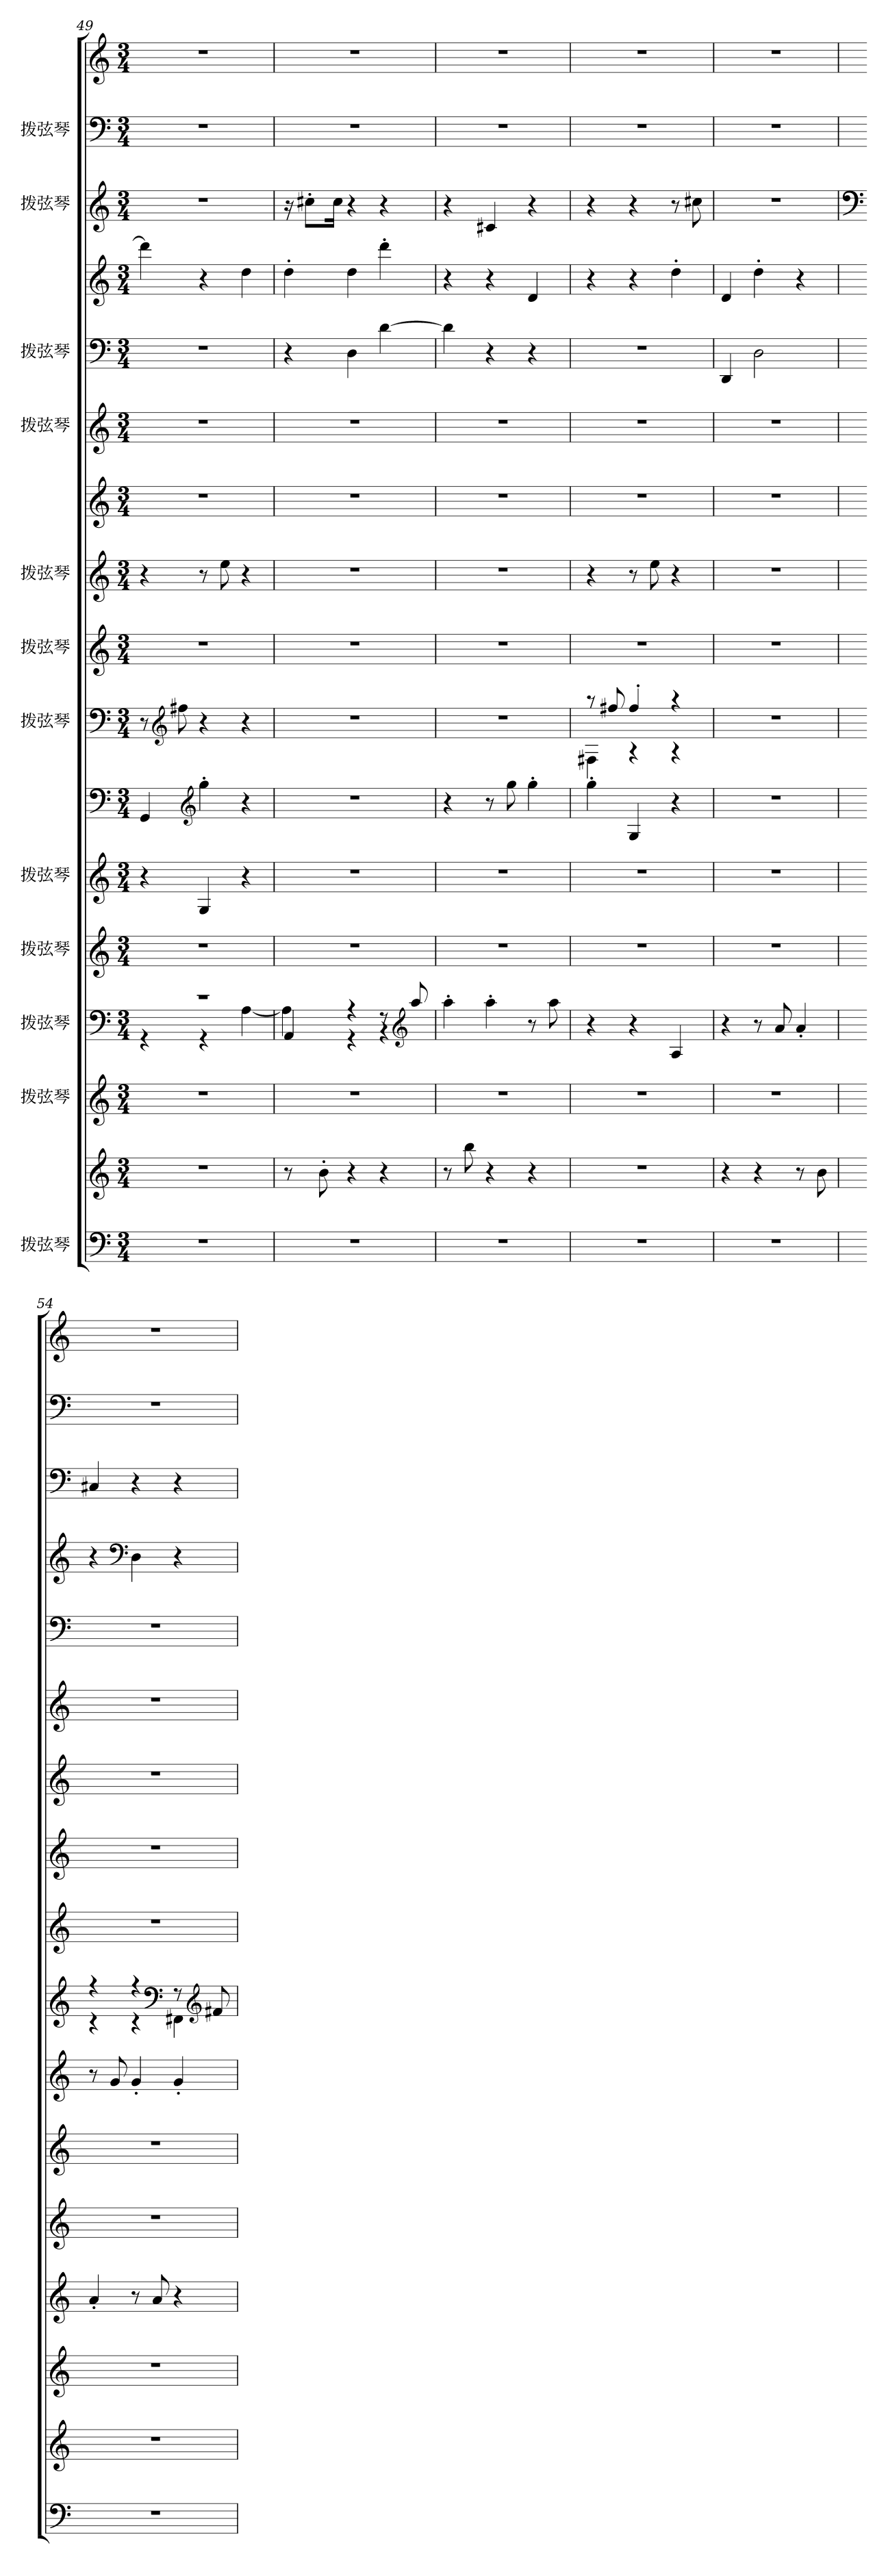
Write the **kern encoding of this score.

**kern	**kern	**kern	**kern	**kern	**kern	**kern	**kern	**kern	**kern	**kern	**kern	**kern	**kern	**kern	**kern	**kern
*part12	*part12	*part11	*part10	*part9	*part8	*part8	*part7	*part6	*part5	*part5	*part4	*part3	*part3	*part2	*part1	*part1
*staff17	*staff16	*staff15	*staff14	*staff13	*staff12	*staff11	*staff10	*staff9	*staff8	*staff7	*staff6	*staff5	*staff4	*staff3	*staff2	*staff1
*I"拨弦琴	*	*I"拨弦琴	*I"拨弦琴	*I"拨弦琴	*I"拨弦琴	*	*I"拨弦琴	*I"拨弦琴	*I"拨弦琴	*	*I"拨弦琴	*I"拨弦琴	*	*I"拨弦琴	*I"拨弦琴	*
!!LO:PB:g=z
*clefF4	*clefG2	*clefG2	*clefF4	*clefG2	*clefG2	*clefF4	*clefF4	*clefG2	*clefG2	*clefG2	*clefG2	*clefF4	*clefG2	*clefG2	*clefF4	*clefG2
*k[]	*k[]	*k[]	*k[]	*k[]	*k[]	*k[]	*k[]	*k[]	*k[]	*k[]	*k[]	*k[]	*k[]	*k[]	*k[]	*k[]
*M3/4	*M3/4	*M3/4	*M3/4	*M3/4	*M3/4	*M3/4	*M3/4	*M3/4	*M3/4	*M3/4	*M3/4	*M3/4	*M3/4	*M3/4	*M3/4	*M3/4
=49	=49	=49	=49	=49	=49	=49	=49	=49	=49	=49	=49	=49	=49	=49	=49	=49
*	*	*	*^	*	*	*	*	*	*	*	*	*	*	*	*	*
2.r	2.r	2.r	2.r	4r	2.r	4r	4GG/	8r	2.r	4r	2.r	2.r	2.r	4ddd\]	2.r	2.r	2.r
*	*	*	*	*	*	*	*	*clefG2	*	*	*	*	*	*	*	*	*
.	.	.	.	.	.	.	.	8ff#X\	.	.	.	.	.	.	.	.	.
*	*	*	*	*	*	*	*clefG2	*	*	*	*	*	*	*	*	*	*
.	.	.	.	4r	.	4G/	4gg'\	4r	.	8r	.	.	.	4r	.	.	.
.	.	.	.	.	.	.	.	.	.	8ee\	.	.	.	.	.	.	.
.	.	.	.	[4A\	.	4r	4r	4r	.	4r	.	.	.	4dd\	.	.	.
=50	=50	=50	=50	=50	=50	=50	=50	=50	=50	=50	=50	=50	=50	=50	=50	=50	=50
2.r	8r	2.r	4AA/	4A\]	2.r	2.r	2.r	2.r	2.r	2.r	2.r	2.r	4r	4dd'\	16r	2.r	2.r
.	.	.	.	.	.	.	.	.	.	.	.	.	.	.	8cc#X'\L	.	.
.	8b'\	.	.	.	.	.	.	.	.	.	.	.	.	.	.	.	.
.	.	.	.	.	.	.	.	.	.	.	.	.	.	.	16cc#\Jk	.	.
.	4r	.	4r	4r	.	.	.	.	.	.	.	.	4D\	4dd\	4r	.	.
.	4r	.	8r	4r	.	.	.	.	.	.	.	.	[4d\	4ddd'\	4r	.	.
*	*	*	*clefG2	*	*	*	*	*	*	*	*	*	*	*	*	*	*
.	.	.	8aa/	.	.	.	.	.	.	.	.	.	.	.	.	.	.
*	*	*	*v	*v	*	*	*	*	*	*	*	*	*	*	*	*	*
=51	=51	=51	=51	=51	=51	=51	=51	=51	=51	=51	=51	=51	=51	=51	=51	=51
2.r	8r	2.r	4aa'\	2.r	2.r	4r	2.r	2.r	2.r	2.r	2.r	4d\]	4r	4r	2.r	2.r
.	8bb\	.	.	.	.	.	.	.	.	.	.	.	.	.	.	.
.	4r	.	4aa'\	.	.	8r	.	.	.	.	.	4r	4r	4c#X/	.	.
.	.	.	.	.	.	8gg\	.	.	.	.	.	.	.	.	.	.
.	4r	.	8r	.	.	4gg'\	.	.	.	.	.	4r	4d/	4r	.	.
.	.	.	8aa\	.	.	.	.	.	.	.	.	.	.	.	.	.
=52	=52	=52	=52	=52	=52	=52	=52	=52	=52	=52	=52	=52	=52	=52	=52	=52
*	*	*	*	*	*	*	*^	*	*	*	*	*	*	*	*	*
2.r	2.r	2.r	4r	2.r	2.r	4gg'\	8r	4F#X\	2.r	4r	2.r	2.r	2.r	4r	4r	2.r	2.r
.	.	.	.	.	.	.	8ff#X/	.	.	.	.	.	.	.	.	.	.
.	.	.	4r	.	.	4G/	4ff#'/	4r	.	8r	.	.	.	4r	4r	.	.
.	.	.	.	.	.	.	.	.	.	8ee\	.	.	.	.	.	.	.
.	.	.	4A/	.	.	4r	4r	4r	.	4r	.	.	.	4dd'\	8r	.	.
.	.	.	.	.	.	.	.	.	.	.	.	.	.	.	8cc#X\	.	.
*	*	*	*	*	*	*	*v	*v	*	*	*	*	*	*	*	*	*
=53	=53	=53	=53	=53	=53	=53	=53	=53	=53	=53	=53	=53	=53	=53	=53	=53
2.r	4r	2.r	4r	2.r	2.r	2.r	2.r	2.r	2.r	2.r	2.r	4DD/	4d/	2.r	2.r	2.r
.	4r	.	8r	.	.	.	.	.	.	.	.	2D\	4dd'\	.	.	.
.	.	.	8a/	.	.	.	.	.	.	.	.	.	.	.	.	.
.	8r	.	4a'/	.	.	.	.	.	.	.	.	.	4r	.	.	.
.	8b\	.	.	.	.	.	.	.	.	.	.	.	.	.	.	.
!!LO:PB:g=z
=54	=54	=54	=54	=54	=54	=54	=54	=54	=54	=54	=54	=54	=54	=54	=54	=54
*	*	*	*	*	*	*	*	*	*	*	*	*	*	*clefF4	*	*
*	*	*	*	*	*	*	*^	*	*	*	*	*	*	*	*	*
2.r	2.r	2.r	4a'/	2.r	2.r	8r	4r	4r	2.r	2.r	2.r	2.r	2.r	4r	4C#X/	2.r	2.r
.	.	.	.	.	.	8g/	.	.	.	.	.	.	.	.	.	.	.
*	*	*	*	*	*	*	*	*	*	*	*	*	*	*clefF4	*	*	*
.	.	.	8r	.	.	4g'/	4r	4r	.	.	.	.	.	4D\	4r	.	.
.	.	.	8a/	.	.	.	.	.	.	.	.	.	.	.	.	.	.
*	*	*	*	*	*	*	*clefF4	*	*	*	*	*	*	*	*	*	*
.	.	.	4r	.	.	4g'/	8r	4FF#X\	.	.	.	.	.	4r	4r	.	.
*	*	*	*	*	*	*	*clefG2	*	*	*	*	*	*	*	*	*	*
.	.	.	.	.	.	.	8f#X/	.	.	.	.	.	.	.	.	.	.
*	*	*	*	*	*	*	*v	*v	*	*	*	*	*	*	*	*	*
=	=	=	=	=	=	=	=	=	=	=	=	=	=	=	=	=
*-	*-	*-	*-	*-	*-	*-	*-	*-	*-	*-	*-	*-	*-	*-	*-	*-
